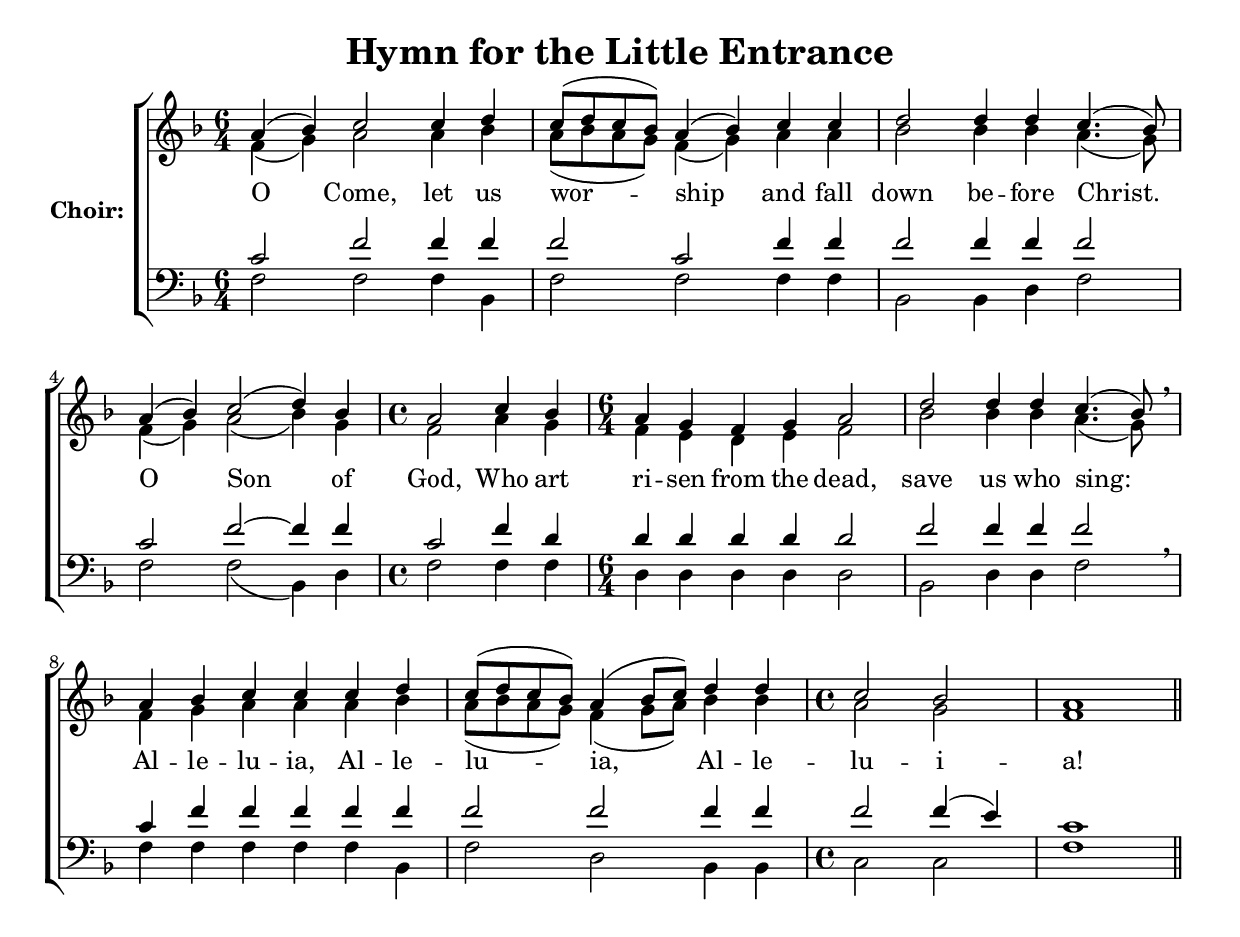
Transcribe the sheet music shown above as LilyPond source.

  \include "global_include.ly"

  \header {
    title = "Hymn for the Little Entrance"
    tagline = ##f
  }

  sopranoVoice = \relative c'' {
    a4( bf) c2 c4 d c8[( d c bf]) a4( bf)
    c4 c d2 d4 d c4.( bf8)
    a4( bf) c2( d4) bf a2
    c4 bf a g f g a2
    d2 d4 d c4.( bf8)
    a4 bf c c c d c8[( d c bf]) a4( bf8[ c])
    d4 d c2 bf a1 \bar "||"
  }

  altoVoice = \relative c' {
    \time 6/4
    f4( g) a2 a4 bf a8[( bf a g]) f4( g)
    a4 a bf2 bf4 bf a4.( g8)
    f4( g) a2( bf4) g \time 4/4 f2
    a4 g \time 6/4 f e d e f2
    bf2 bf4 bf a4.( g8) \breathe
    f4 g a a a bf a8[( bf a g]) f4( g8[ a])
    bf4 bf \time 4/4 a2 g f1 \bar "||"
  }

  tenorVoice = \relative c' {
    c2 f f4 f f2 c
    f4 f f2 f4 f f2
    c f~ f4 f c2
    f4 d d d d d d2
    f2 f4 f f2
    c4 f f f f f f2 f
    f4 f f2 f4( e) c1
  }

  bassVoice = \relative c {
    f2 f f4 bf, f'2 f f4 f bf,2 bf4 d f2
    f2 f( bf,4) d f2 f4 f d d d d d2 bf d4 d f2 \breathe
    f4 f f f f bf, f'2 d bf4 bf c2 c f1
  }

  words = \lyricmode {
  O__ Come, let us wor -- ship
  and fall down be -- fore Christ.
  O__ Son of God,
  Who art ri -- sen from the dead,
  save us who sing:
  Al -- le -- lu -- ia,
  Al -- le -- lu -- ia,
  Al -- le -- lu -- i -- a!
  }

  \include "global_score_metered.ly"

